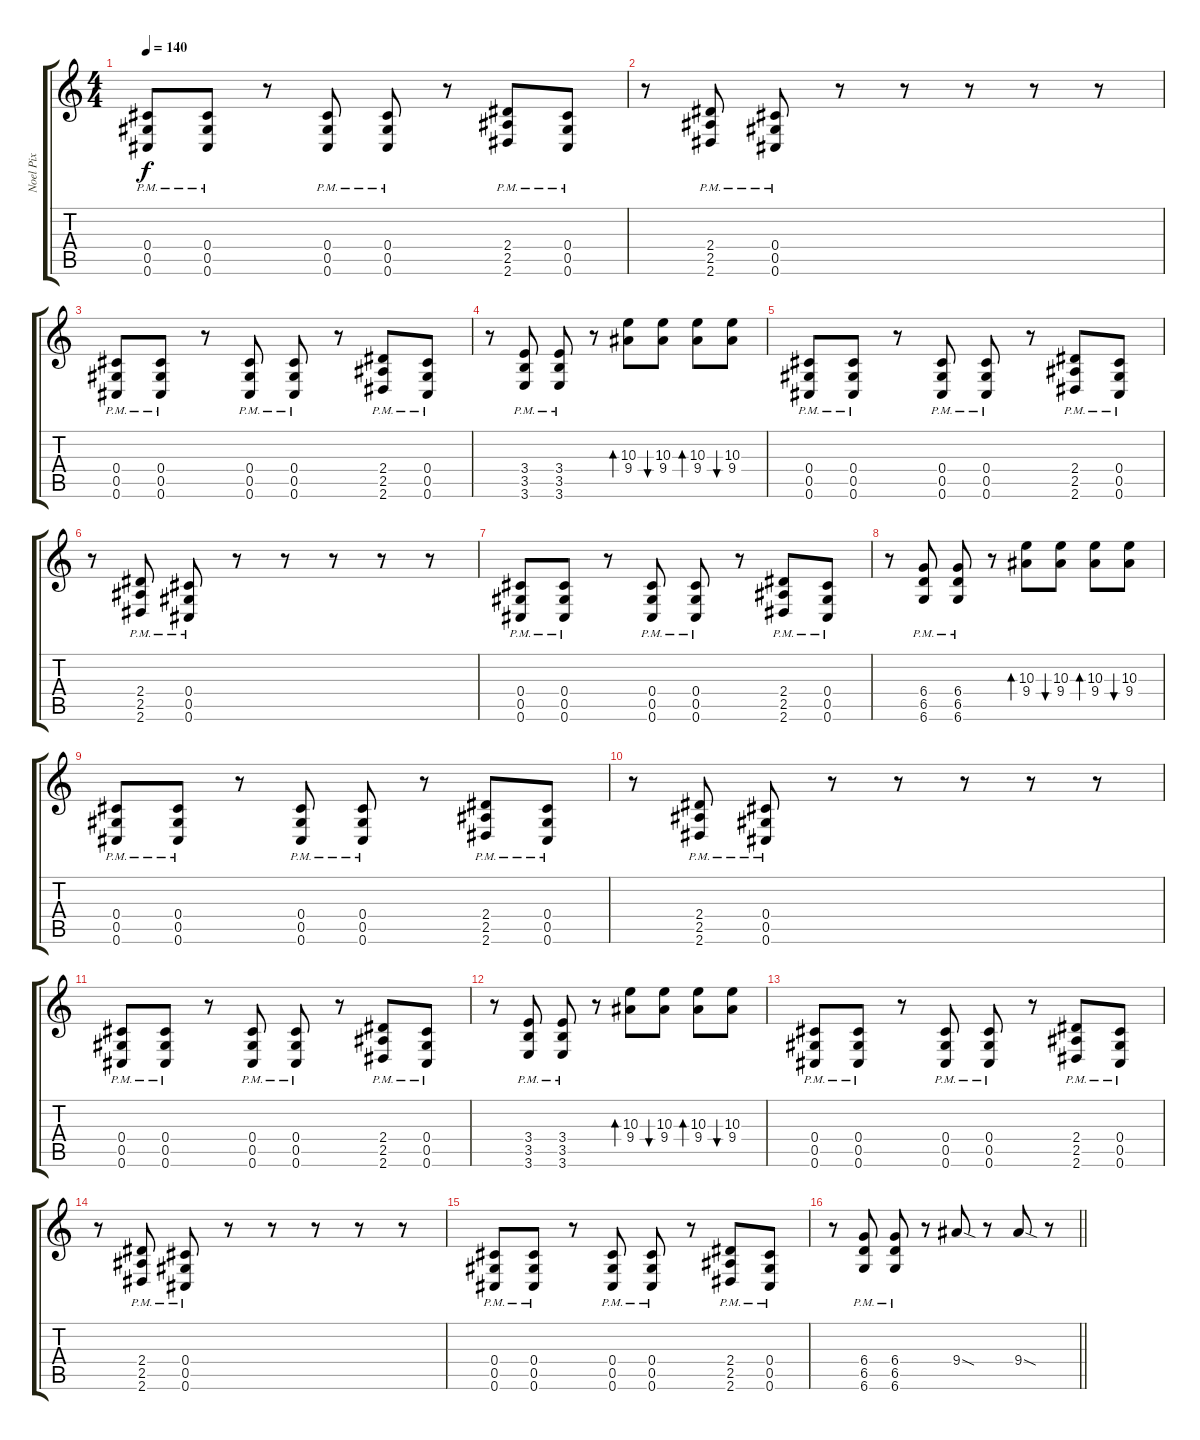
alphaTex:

\track ("Noel Pix" "Noel Pix") {instrument distortionguitar}
\staff {score tabs}
\tuning (Eb4 Bb3 Gb3 Db3 Ab2 Db2) {hide}
\ts (4 4)
\tempo 140
\clef g2
\ks c
(0.4{pm} 0.5{pm} 0.6{pm}).8{dy f} (0.4{pm} 0.5{pm} 0.6{pm}).8 r.8 (0.4{pm} 0.5{pm} 0.6{pm}).8 (0.4{pm} 0.5{pm} 0.6{pm}).8 r.8 (2.4{pm} 2.5{pm} 2.6{pm}).8 (0.4{pm} 0.5{pm} 0.6{pm}).8 |
r.8 (2.4{pm} 2.5{pm} 2.6{pm}).8 (0.4{pm} 0.5{pm} 0.6{pm}).8 r.8 r.8 r.8 r.8 r.8 |
(0.4{pm} 0.5{pm} 0.6{pm}).8 (0.4{pm} 0.5{pm} 0.6{pm}).8 r.8 (0.4{pm} 0.5{pm} 0.6{pm}).8 (0.4{pm} 0.5{pm} 0.6{pm}).8 r.8 (2.4{pm} 2.5{pm} 2.6{pm}).8 (0.4{pm} 0.5{pm} 0.6{pm}).8 |
r.8 (3.4{pm} 3.5{pm} 3.6{pm}).8 (3.4{pm} 3.5{pm} 3.6{pm}).8 r.8 (10.3 9.4).8{bd 60} (10.3 9.4).8{bu 60} (10.3 9.4).8{bd 60} (10.3 9.4).8{bu 60} |
(0.4{pm} 0.5{pm} 0.6{pm}).8 (0.4{pm} 0.5{pm} 0.6{pm}).8 r.8 (0.4{pm} 0.5{pm} 0.6{pm}).8 (0.4{pm} 0.5{pm} 0.6{pm}).8 r.8 (2.4{pm} 2.5{pm} 2.6{pm}).8 (0.4{pm} 0.5{pm} 0.6{pm}).8 |
r.8 (2.4{pm} 2.5{pm} 2.6{pm}).8 (0.4{pm} 0.5{pm} 0.6{pm}).8 r.8 r.8 r.8 r.8 r.8 |
(0.4{pm} 0.5{pm} 0.6{pm}).8 (0.4{pm} 0.5{pm} 0.6{pm}).8 r.8 (0.4{pm} 0.5{pm} 0.6{pm}).8 (0.4{pm} 0.5{pm} 0.6{pm}).8 r.8 (2.4{pm} 2.5{pm} 2.6{pm}).8 (0.4{pm} 0.5{pm} 0.6{pm}).8 |
r.8 (6.4{pm} 6.5{pm} 6.6{pm}).8 (6.4{pm} 6.5{pm} 6.6{pm}).8 r.8 (10.3 9.4).8{bd 60} (10.3 9.4).8{bu 60} (10.3 9.4).8{bd 60} (10.3 9.4).8{bu 60} |
(0.4{pm} 0.5{pm} 0.6{pm}).8 (0.4{pm} 0.5{pm} 0.6{pm}).8 r.8 (0.4{pm} 0.5{pm} 0.6{pm}).8 (0.4{pm} 0.5{pm} 0.6{pm}).8 r.8 (2.4{pm} 2.5{pm} 2.6{pm}).8 (0.4{pm} 0.5{pm} 0.6{pm}).8 |
r.8 (2.4{pm} 2.5{pm} 2.6{pm}).8 (0.4{pm} 0.5{pm} 0.6{pm}).8 r.8 r.8 r.8 r.8 r.8 |
(0.4{pm} 0.5{pm} 0.6{pm}).8 (0.4{pm} 0.5{pm} 0.6{pm}).8 r.8 (0.4{pm} 0.5{pm} 0.6{pm}).8 (0.4{pm} 0.5{pm} 0.6{pm}).8 r.8 (2.4{pm} 2.5{pm} 2.6{pm}).8 (0.4{pm} 0.5{pm} 0.6{pm}).8 |
r.8 (3.4{pm} 3.5{pm} 3.6{pm}).8 (3.4{pm} 3.5{pm} 3.6{pm}).8 r.8 (10.3 9.4).8{bd 60} (10.3 9.4).8{bu 60} (10.3 9.4).8{bd 60} (10.3 9.4).8{bu 60} |
(0.4{pm} 0.5{pm} 0.6{pm}).8 (0.4{pm} 0.5{pm} 0.6{pm}).8 r.8 (0.4{pm} 0.5{pm} 0.6{pm}).8 (0.4{pm} 0.5{pm} 0.6{pm}).8 r.8 (2.4{pm} 2.5{pm} 2.6{pm}).8 (0.4{pm} 0.5{pm} 0.6{pm}).8 |
r.8 (2.4{pm} 2.5{pm} 2.6{pm}).8 (0.4{pm} 0.5{pm} 0.6{pm}).8 r.8 r.8 r.8 r.8 r.8 |
(0.4{pm} 0.5{pm} 0.6{pm}).8 (0.4{pm} 0.5{pm} 0.6{pm}).8 r.8 (0.4{pm} 0.5{pm} 0.6{pm}).8 (0.4{pm} 0.5{pm} 0.6{pm}).8 r.8 (2.4{pm} 2.5{pm} 2.6{pm}).8 (0.4{pm} 0.5{pm} 0.6{pm}).8 |
\barLineRight lightlight
r.8 (6.4{pm} 6.5{pm} 6.6{pm}).8 (6.4{pm} 6.5{pm} 6.6{pm}).8 r.8 9.4{sod}.8 r.8 9.4{sod}.8 r.8
